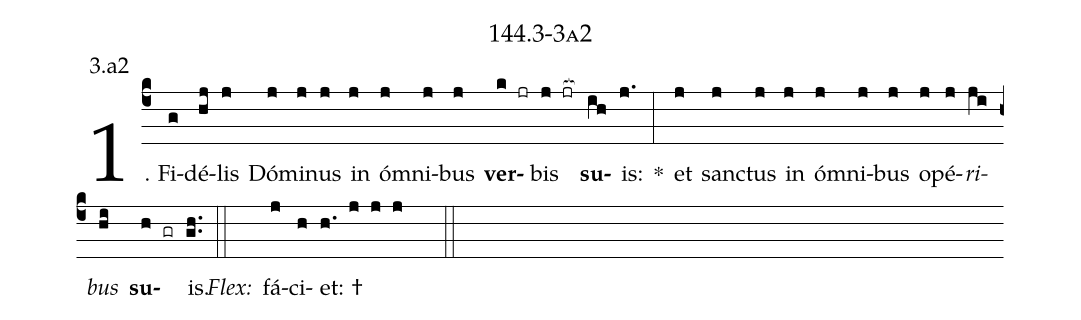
name: 144.3-3a2;
annotation: 3.a2;
%%
(c4)1. Fi(g)dé(hj)lis(j) Dó(j)mi(j)nus(j) in(j) óm(j)ni(j)bus(j) <b>ver</b>(k jr)bis(j jr[ocb:1{]) <b>su</b>(ih[ocb:0}])is:(j.) *(:) et(j) sanc(j)tus(j) in(j) óm(j)ni(j)bus(j) o(j)pé(j)<i>ri</i>(ji)<i>bus</i>(hi) <b>su</b>(h gr)is.(gh..) (::)
<i>Flex:</i>()  fá(j)ci(h)et: †(h. j j j  ::)
